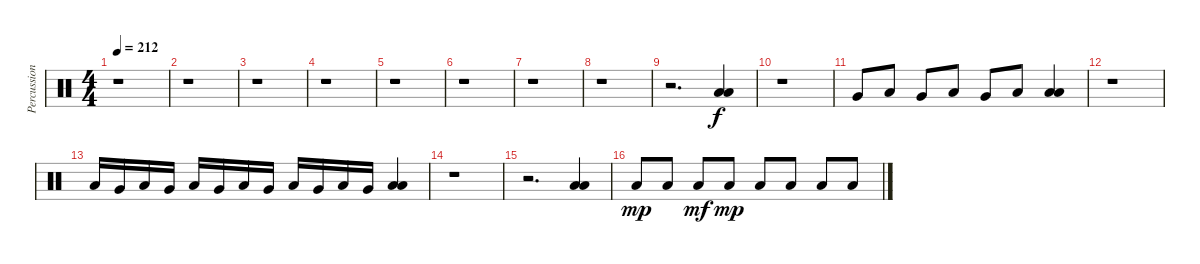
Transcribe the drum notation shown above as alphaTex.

\track ("Percussions1" "Percussion") {instrument percussion}
\staff {score}
\articulation defaults
\ts (4 4)
\tempo 212
\clef neutral
\ks c
r.1{dy f} |
r.1 |
r.1 |
r.1 |
r.1 |
r.1 |
r.1 |
r.1 |
r.2{d} ("Low Floor Tom (hit)" "Low Floor Tom (hit)").4 |
r.1 |
"Very Low Tom (hit)".8 "Low Tom (hit)".8 "Very Low Tom (hit)".8 "Low Tom (hit)".8 "Very Low Tom (hit)".8 "Low Tom (hit)".8 ("Low Floor Tom (hit)" "Low Floor Tom (hit)").4 |
r.1 |
"Low Floor Tom (hit)".16 "Very Low Tom (hit)".16 "Low Floor Tom (hit)".16 "Very Low Tom (hit)".16 "Low Floor Tom (hit)".16 "Very Low Tom (hit)".16 "Low Floor Tom (hit)".16 "Very Low Tom (hit)".16 "Low Floor Tom (hit)".16 "Very Low Tom (hit)".16 "Low Floor Tom (hit)".16 "Very Low Tom (hit)".16 ("Low Floor Tom (hit)" "Low Floor Tom (hit)").4 |
r.1 |
r.2{d} ("Low Floor Tom (hit)" "Low Floor Tom (hit)").4 |
"Low Floor Tom (hit)".8{dy mp} "Low Floor Tom (hit)".8 "Low Floor Tom (hit)".8{dy mf} "Low Floor Tom (hit)".8{dy mp} "Low Floor Tom (hit)".8 "Low Floor Tom (hit)".8 "Low Floor Tom (hit)".8 "Low Floor Tom (hit)".8
